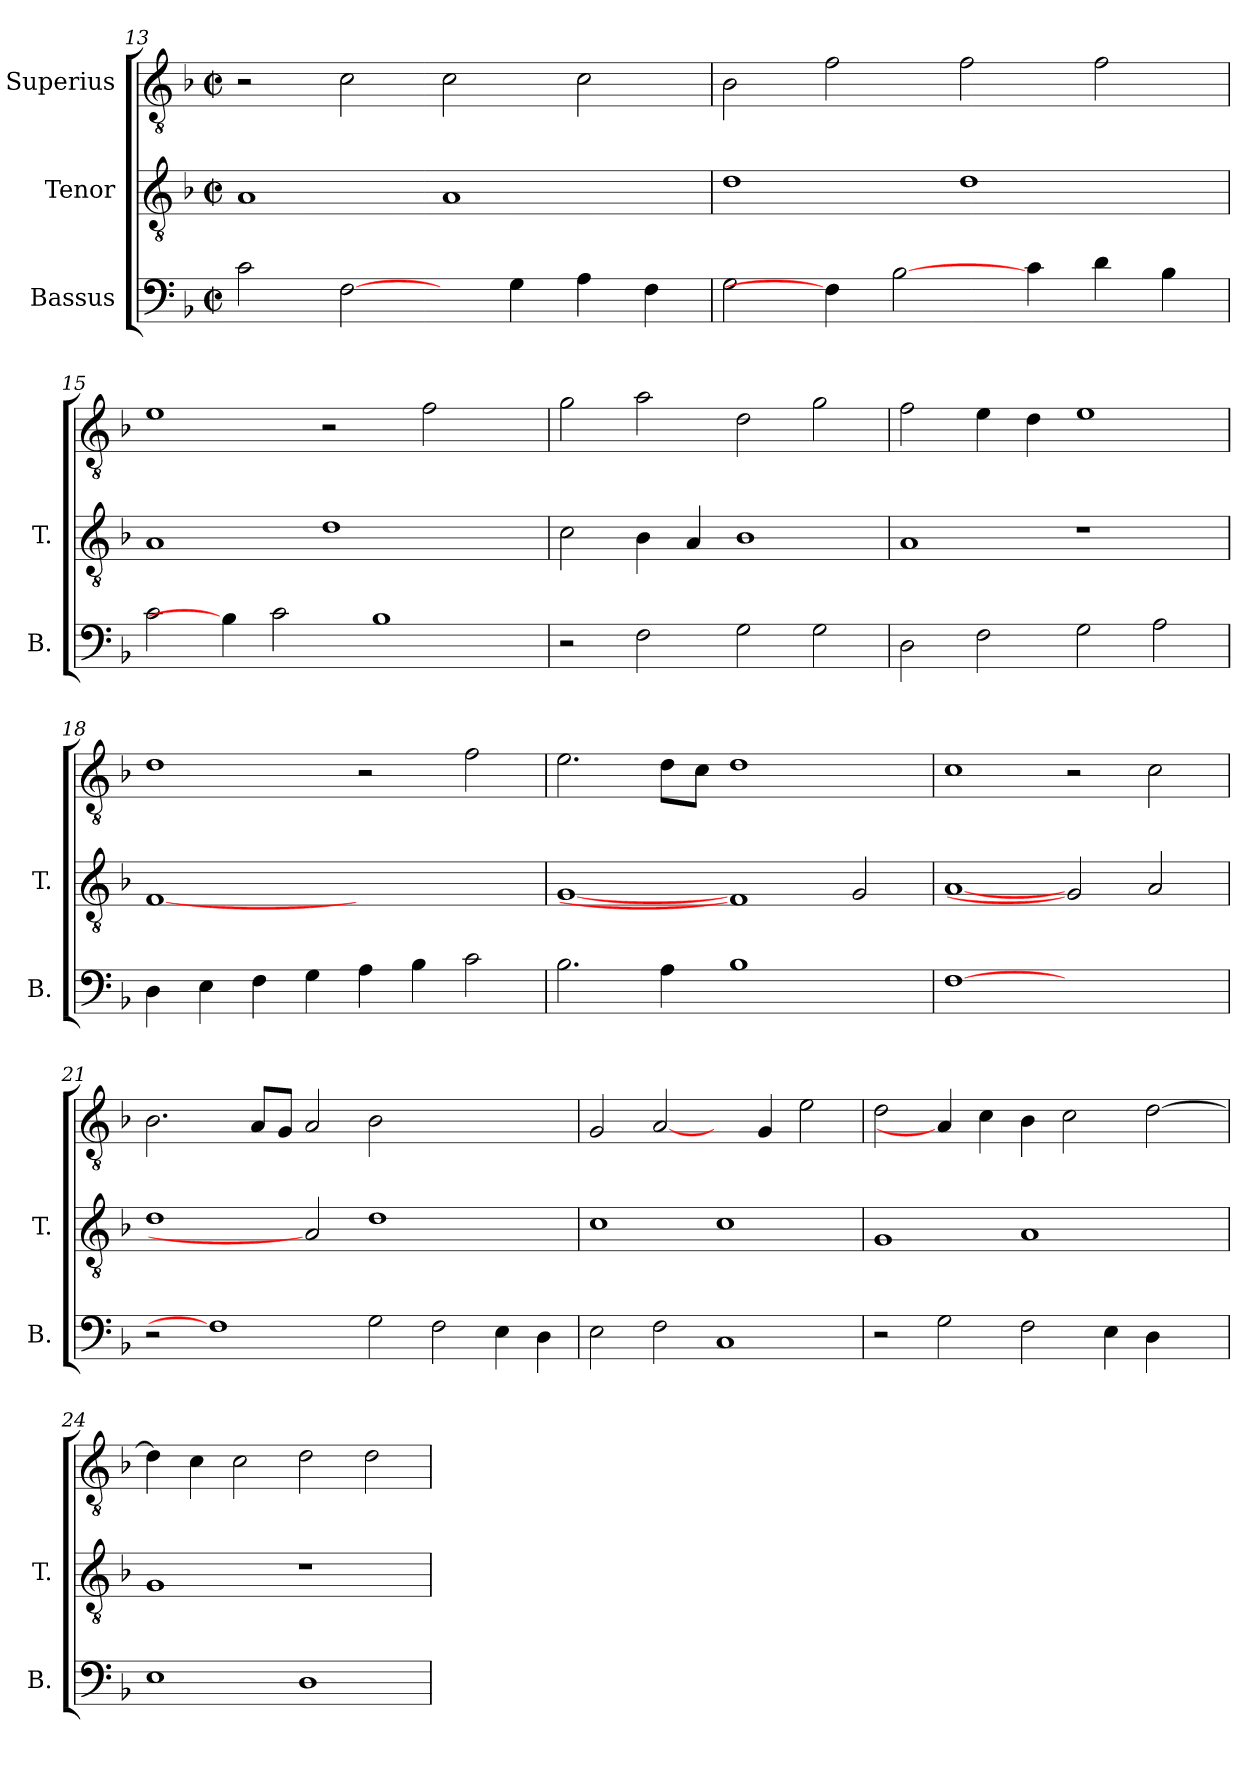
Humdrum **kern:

**kern	**kern	**kern
*part3	*part2	*part1
*staff3	*staff2	*staff1
*I"Bassus	*I"Tenor	*I"Superius
*I'B.	*I'T.	*
*clefF4	*clefGv2	*clefGv2
*	*ITrd7c12	*ITrd7c12
*k[b-]	*k[b-]	*k[b-]
*F:	*F:	*F:
*M2/2	*M2/2	*M2/2
*met(c|)	*met(c|)	*met(c|)
=13	=13	=13
2ci\	1AAi	2r
[2Fi\	.	2Ci\
4ryy	1AAi	2Ci\
4Gi\	.	.
4Ai\	.	2Ci\
4Fi\	.	.
=14	=14	=14
2Gi\	1Di	2BB-i\
4Fi\]	.	2Fi\
[2B-i\	.	.
.	1Di	2Fi\
4ci\	.	.
4di\	.	2Fi\
4B-i\	.	.
!!LO:PB:g=z
=15	=15	=15
2ci\	1AAi	1Ei
4B-i\]	.	.
2ci\	.	.
.	1Di	2r
1B-i	.	.
.	.	2Fi\
.	4ryy	4ryy
=16	=16	=16
2r	2Ci\	2Gi\
2Fi\	4BB-i\	2Ai\
.	4AAi/	.
2Gi\	1BB-i	2Di\
2Gi\	.	2Gi\
=17	=17	=17
2Di\	1AAi	2Fi\
2Fi\	.	4Ei\
.	.	4Di\
2Gi\	1r	1Ei
2Ai\	.	.
=18	=18	=18
4Di\	[1FFi	1Di
4Ei\	.	.
4Fi\	.	.
4Gi\	.	.
4Ai\	1ryy	2r
4B-i\	.	.
2ci\	.	2Fi\
=19	=19	=19
2.B-i\	[1GGi	2.Ei\
4Ai\	.	8Di\L
.	.	8Ci\J
1B-i	1FFi]	1Di
2ryy	2GGi/	2ryy
!!LO:LB:g=z
=20	=20	=20
[1Fi	[1AAi	1Ci
1ryy	2GGi]	2r
.	2AAi/	2Ci\
=21	=21	=21
2r	1Di	2.BB-i\
1Fi]	.	.
.	.	8AAi/L
.	.	8GGi/J
.	2AAi]	2AAi/
2Gi\	1Di	2BB-i\
2Fi\	.	1ryy
4Ei\	2ryy	.
4Di\	.	.
=22	=22	=22
2Ei\	1Ci	2GGi/
2Fi\	.	[2AAi/
1Ci	1Ci	4ryy
.	.	4GGi/
.	.	2Ei\
=23	=23	=23
2r	1GGi	2Di\
2Gi\	.	4AAi/]
.	.	4Ci\
2Fi\	1AAi	4BB-i\
.	.	2Ci\
4Ei\	.	.
4Di\	.	[>2Di\
4ryy	4ryy	.
=24	=24	=24
1Ei	1GGi	4Di\]
.	.	4Ci\
.	.	2Ci\
1Di	1r	2Di\
.	.	2Di\
=	=	=
*-	*-	*-
